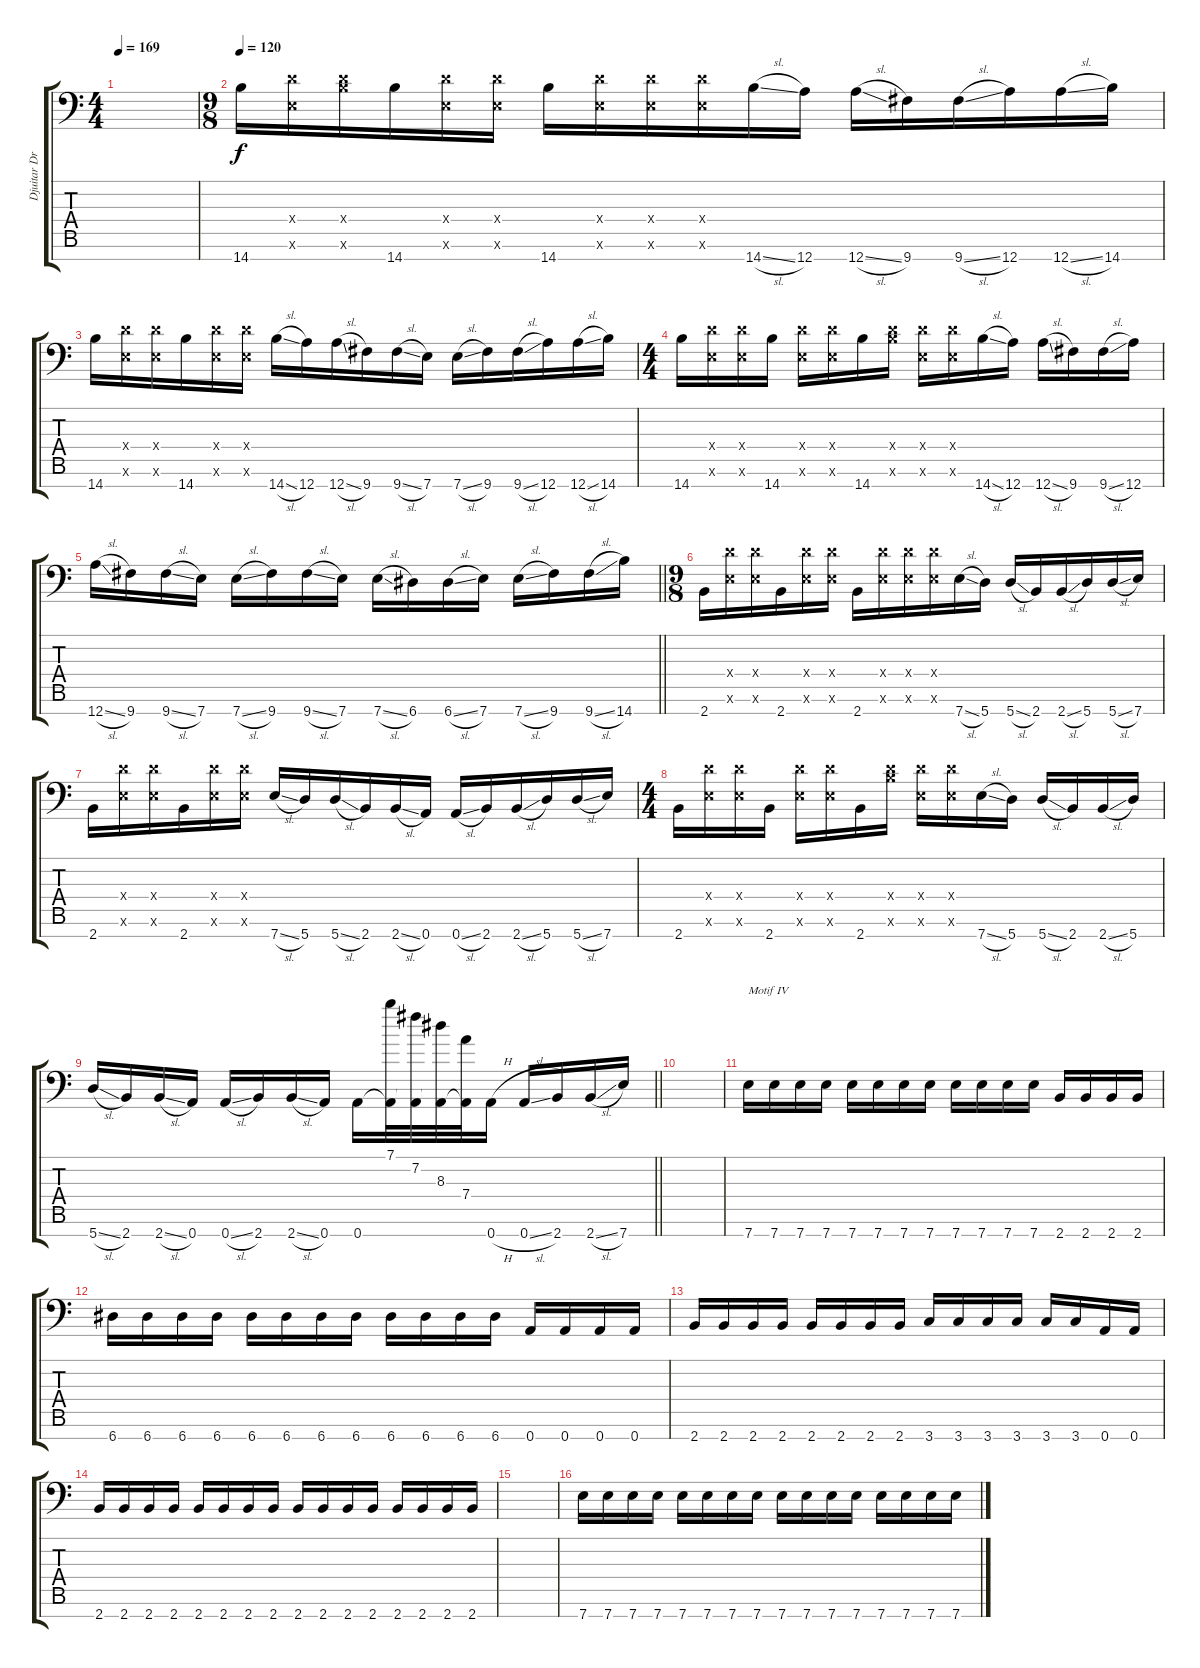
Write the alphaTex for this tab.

\track ("Djuitar Dropped A" "Djuitar Dr") {instrument distortionguitar}
\staff {score tabs}
\tuning (E4 B3 G3 D3 A2 E2 A1) {hide}
\ts (4 4)
\tempo 169
\clef f4
\ks c
|
\ts (9 8)
\tempo 120
14.7.16{instrument distortionguitar} (0.4{x} 0.6{x}).16 (0.4{x} 7.6{x}).16 14.7.16 (0.4{x} 0.6{x}).16 (0.4{x} 0.6{x}).16 14.7.16 (0.4{x} 0.6{x}).16 (0.4{x} 0.6{x}).16 (0.4{x} 0.6{x}).16 14.7{sl}.16 12.7.16 12.7{sl}.16 9.7.16 9.7{sl}.16 12.7.16 12.7{sl}.16 14.7.16 |
14.7.16 (0.4{x} 0.6{x}).16 (0.4{x} 0.6{x}).16 14.7.16 (0.4{x} 0.6{x}).16 (0.4{x} 0.6{x}).16 14.7{sl}.16 12.7.16 12.7{sl}.16 9.7.16 9.7{sl}.16 7.7.16 7.7{sl}.16 9.7.16 9.7{sl}.16 12.7.16 12.7{sl}.16 14.7.16 |
\ts (4 4)
14.7.16 (0.4{x} 0.6{x}).16 (0.4{x} 0.6{x}).16 14.7.16 (0.4{x} 0.6{x}).16 (0.4{x} 0.6{x}).16 14.7.16 (0.4{x} 7.6{x}).16 (0.4{x} 0.6{x}).16 (0.4{x} 0.6{x}).16 14.7{sl}.16 12.7.16 12.7{sl}.16 9.7.16 9.7{sl}.16 12.7.16 |
\barLineRight lightlight
12.7{sl}.16 9.7.16 9.7{sl}.16 7.7.16 7.7{sl}.16 9.7.16 9.7{sl}.16 7.7.16 7.7{sl}.16 6.7.16 6.7{sl}.16 7.7.16 7.7{sl}.16 9.7.16 9.7{sl}.16 14.7.16 |
\ts (9 8)
2.7.16{balance 8} (0.4{x} 0.6{x}).16 (0.4{x} 0.6{x}).16 2.7.16 (0.4{x} 0.6{x}).16 (0.4{x} 0.6{x}).16 2.7.16 (0.4{x} 0.6{x}).16 (0.4{x} 0.6{x}).16 (0.4{x} 0.6{x}).16 7.7{sl}.16 5.7.16 5.7{sl}.16 2.7.16 2.7{sl}.16 5.7.16 5.7{sl}.16 7.7.16 |
2.7.16 (0.4{x} 0.6{x}).16 (0.4{x} 0.6{x}).16 2.7.16 (0.4{x} 0.6{x}).16 (0.4{x} 0.6{x}).16 7.7{sl}.16 5.7.16 5.7{sl}.16 2.7.16 2.7{sl}.16 0.7.16 0.7{sl}.16 2.7.16 2.7{sl}.16 5.7.16 5.7{sl}.16 7.7.16 |
\ts (4 4)
2.7.16 (0.4{x} 0.6{x}).16 (0.4{x} 0.6{x}).16 2.7.16 (0.4{x} 0.6{x}).16 (0.4{x} 0.6{x}).16 2.7.16 (0.4{x} 7.6{x}).16 (0.4{x} 0.6{x}).16 (0.4{x} 0.6{x}).16 7.7{sl}.16 5.7.16 5.7{sl}.16 2.7.16 2.7{sl}.16 5.7.16 |
\barLineRight lightlight
5.7{sl}.16 2.7.16 2.7{sl}.16 0.7.16 0.7{sl}.16 2.7.16 2.7{sl}.16 0.7.16 0.7.16 (7.1 0.7{t}).32 (7.2 0.7{t}).32 (8.3 0.7{t}).32 (7.4 0.7{t}).32 0.7{h}.16 0.7{sl}.16 2.7.16 2.7{sl}.16 7.7.16 |
|
7.7.16{txt "Motif IV"} 7.7.16 7.7.16 7.7.16 7.7.16 7.7.16 7.7.16 7.7.16 7.7.16 7.7.16 7.7.16 7.7.16 2.7.16 2.7.16 2.7.16 2.7.16 |
6.7.16 6.7.16 6.7.16 6.7.16 6.7.16 6.7.16 6.7.16 6.7.16 6.7.16 6.7.16 6.7.16 6.7.16 0.7.16 0.7.16 0.7.16 0.7.16 |
2.7.16 2.7.16 2.7.16 2.7.16 2.7.16 2.7.16 2.7.16 2.7.16 3.7.16 3.7.16 3.7.16 3.7.16 3.7.16 3.7.16 0.7.16 0.7.16 |
2.7.16 2.7.16 2.7.16 2.7.16 2.7.16 2.7.16 2.7.16 2.7.16 2.7.16 2.7.16 2.7.16 2.7.16 2.7.16 2.7.16 2.7.16 2.7.16 |
|
7.7.16 7.7.16 7.7.16 7.7.16 7.7.16 7.7.16 7.7.16 7.7.16 7.7.16 7.7.16 7.7.16 7.7.16 7.7.16 7.7.16 7.7.16 7.7.16
